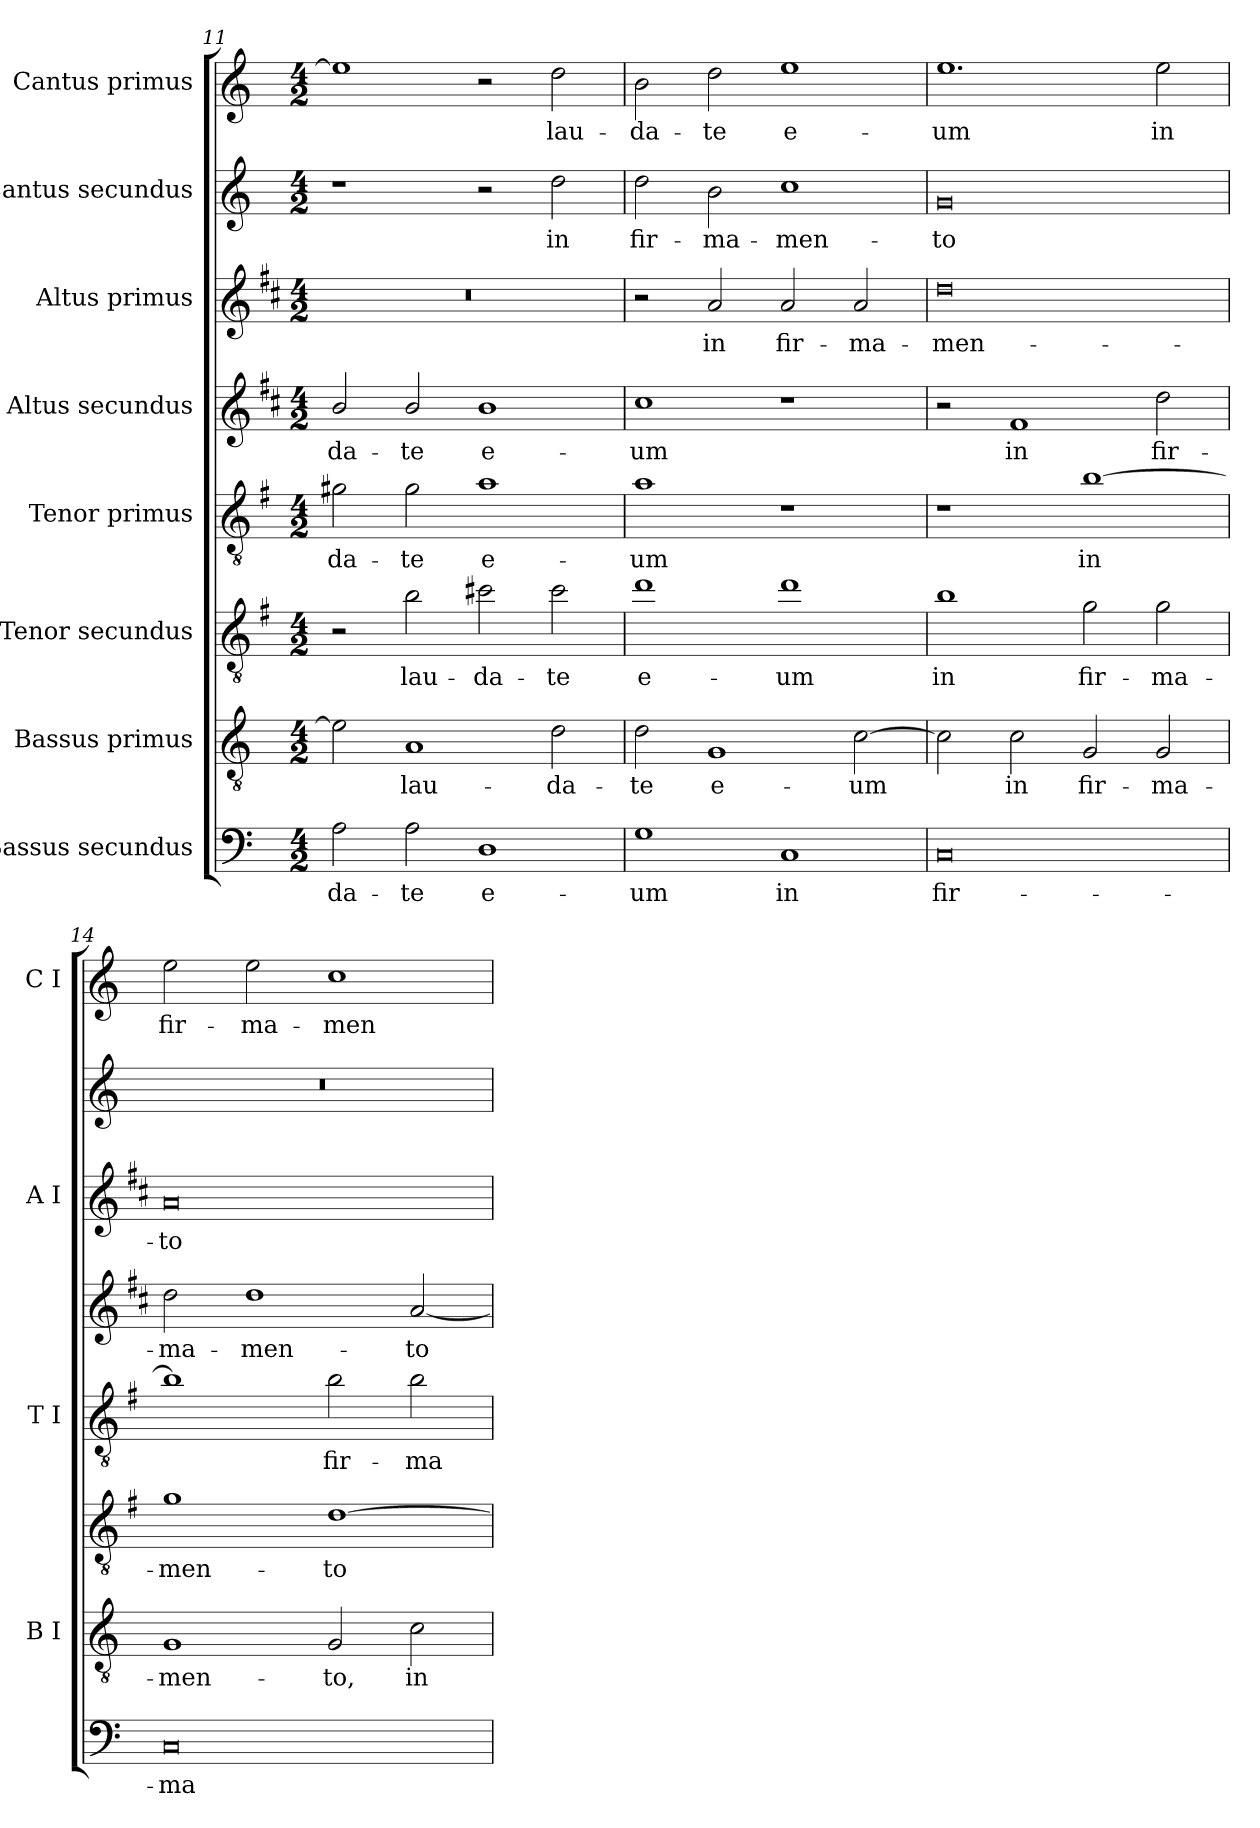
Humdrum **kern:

**kern	**text	**kern	**text	**kern	**text	**kern	**text	**kern	**text	**kern	**text	**kern	**text	**kern	**text
*part8	*part8	*part7	*part7	*part6	*part6	*part5	*part5	*part4	*part4	*part3	*part3	*part2	*part2	*part1	*part1
*staff8	*staff8	*staff7	*staff7	*staff6	*staff6	*staff5	*staff5	*staff4	*staff4	*staff3	*staff3	*staff2	*staff2	*staff1	*staff1
*I"Bassus secundus	*	*I"Bassus primus	*	*I"Tenor secundus	*	*I"Tenor primus	*	*I"Altus secundus	*	*I"Altus primus	*	*I"Cantus secundus	*	*I"Cantus primus	*
*	*	*I'B I	*	*	*	*I'T I	*	*	*	*I'A I	*	*	*	*I'C I	*
!!LO:LB:g=z
*clefF4	*	*clefGv2	*	*clefGv2	*	*clefGv2	*	*clefG2	*	*clefG2	*	*clefG2	*	*clefG2	*
*	*	*	*	*ITrd4c7	*	*ITrd4c7	*	*ITrd1c2	*	*ITrd1c2	*	*	*	*	*
*k[]	*	*k[]	*	*k[]	*	*k[]	*	*k[]	*	*k[]	*	*k[]	*	*k[]	*
*C:	*	*C:	*	*C:	*	*C:	*	*C:	*	*C:	*	*C:	*	*C:	*
*M4/2	*	*M4/2	*	*M4/2	*	*M4/2	*	*M4/2	*	*M4/2	*	*M4/2	*	*M4/2	*
=11	=11	=11	=11	=11	=11	=11	=11	=11	=11	=11	=11	=11	=11	=11	=11
!	!LO:LY:b	!	!	!	!	!	!LO:LY:b	!	!LO:LY:b	!	!	!	!	!	!
2A\	-da-	2e\]	.	2r	.	2c#X\	-da-	2a/	-da-	0r	.	1r	.	1ee]	.
!	!LO:LY:b	!	!LO:LY:b	!	!LO:LY:b	!	!LO:LY:b	!	!LO:LY:b	!	!	!	!	!	!
2A\	-te	1A	lau-	2e\	lau-	2c#\	-te	2a/	-te	.	.	.	.	.	.
!	!LO:LY:b	!	!	!	!LO:LY:b	!	!LO:LY:b	!	!LO:LY:b	!	!	!	!	!	!
1D	e-	.	.	2f#X\	-da-	1d	e-	1a	e-	.	.	2r	.	2r	.
!	!	!	!LO:LY:b	!	!LO:LY:b	!	!	!	!	!	!	!	!LO:LY:b	!	!LO:LY:b
.	.	2d\	-da-	2f#\	-te	.	.	.	.	.	.	2dd\	in	2dd\	lau-
=12	=12	=12	=12	=12	=12	=12	=12	=12	=12	=12	=12	=12	=12	=12	=12
!	!LO:LY:b	!	!LO:LY:b	!	!LO:LY:b	!	!LO:LY:b	!	!LO:LY:b	!	!	!	!LO:LY:b	!	!LO:LY:b
1G	-um	2d\	-te	1g	e-	1d	-um	1b	-um	2r	.	2dd\	fir-	2b\	-da-
!	!	!	!LO:LY:b	!	!	!	!	!	!	!	!LO:LY:b	!	!LO:LY:b	!	!LO:LY:b
.	.	1G	e-	.	.	.	.	.	.	2g/	in	2b\	-ma-	2dd\	-te
!	!LO:LY:b	!	!	!	!LO:LY:b	!	!	!	!	!	!LO:LY:b	!	!LO:LY:b	!	!LO:LY:b
1C	in	.	.	1g	-um	1r	.	1r	.	2g/	fir-	1cc	-men-	1ee	e-
!	!	!	!LO:LY:b	!	!	!	!	!	!	!	!LO:LY:b	!	!	!	!
.	.	[2c\	-um	.	.	.	.	.	.	2g/	-ma-	.	.	.	.
=13	=13	=13	=13	=13	=13	=13	=13	=13	=13	=13	=13	=13	=13	=13	=13
!	!LO:LY:b	!	!	!	!LO:LY:b	!	!	!	!	!	!LO:LY:b	!	!LO:LY:b	!	!LO:LY:b
0C	fir-	2c\]	.	1e	in	1r	.	2r	.	0cc	-men-	0g	-to	1.ee	-um
!	!	!	!LO:LY:b	!	!	!	!	!	!LO:LY:b	!	!	!	!	!	!
.	.	2c\	in	.	.	.	.	1e	in	.	.	.	.	.	.
!	!	!	!LO:LY:b	!	!LO:LY:b	!	!LO:LY:b	!	!	!	!	!	!	!	!
.	.	2G/	fir-	2c\	fir-	[1e	in	.	.	.	.	.	.	.	.
!	!	!	!LO:LY:b	!	!LO:LY:b	!	!	!	!LO:LY:b	!	!	!	!	!	!LO:LY:b
.	.	2G/	-ma-	2c\	-ma-	.	.	2cc\	fir-	.	.	.	.	2ee\	in
=14	=14	=14	=14	=14	=14	=14	=14	=14	=14	=14	=14	=14	=14	=14	=14
!	!LO:LY:b	!	!LO:LY:b	!	!LO:LY:b	!	!	!	!LO:LY:b	!	!LO:LY:b	!	!	!	!LO:LY:b
0C	-ma-	1G	-men-	1c	-men-	1e]	.	2cc\	-ma-	0g	-to	0r	.	2ee\	fir-
!	!	!	!	!	!	!	!	!	!LO:LY:b	!	!	!	!	!	!LO:LY:b
.	.	.	.	.	.	.	.	1cc	-men-	.	.	.	.	2ee\	-ma-
!	!	!	!LO:LY:b	!	!LO:LY:b	!	!LO:LY:b	!	!	!	!	!	!	!	!LO:LY:b
.	.	2G/	-to,	[1G	-to	2e\	fir-	.	.	.	.	.	.	1cc	-men-
!	!	!	!LO:LY:b	!	!	!	!LO:LY:b	!	!LO:LY:b	!	!	!	!	!	!
.	.	2c\	in	.	.	2e\	-ma-	[2g/	-to	.	.	.	.	.	.
=	=	=	=	=	=	=	=	=	=	=	=	=	=	=	=
*-	*-	*-	*-	*-	*-	*-	*-	*-	*-	*-	*-	*-	*-	*-	*-
